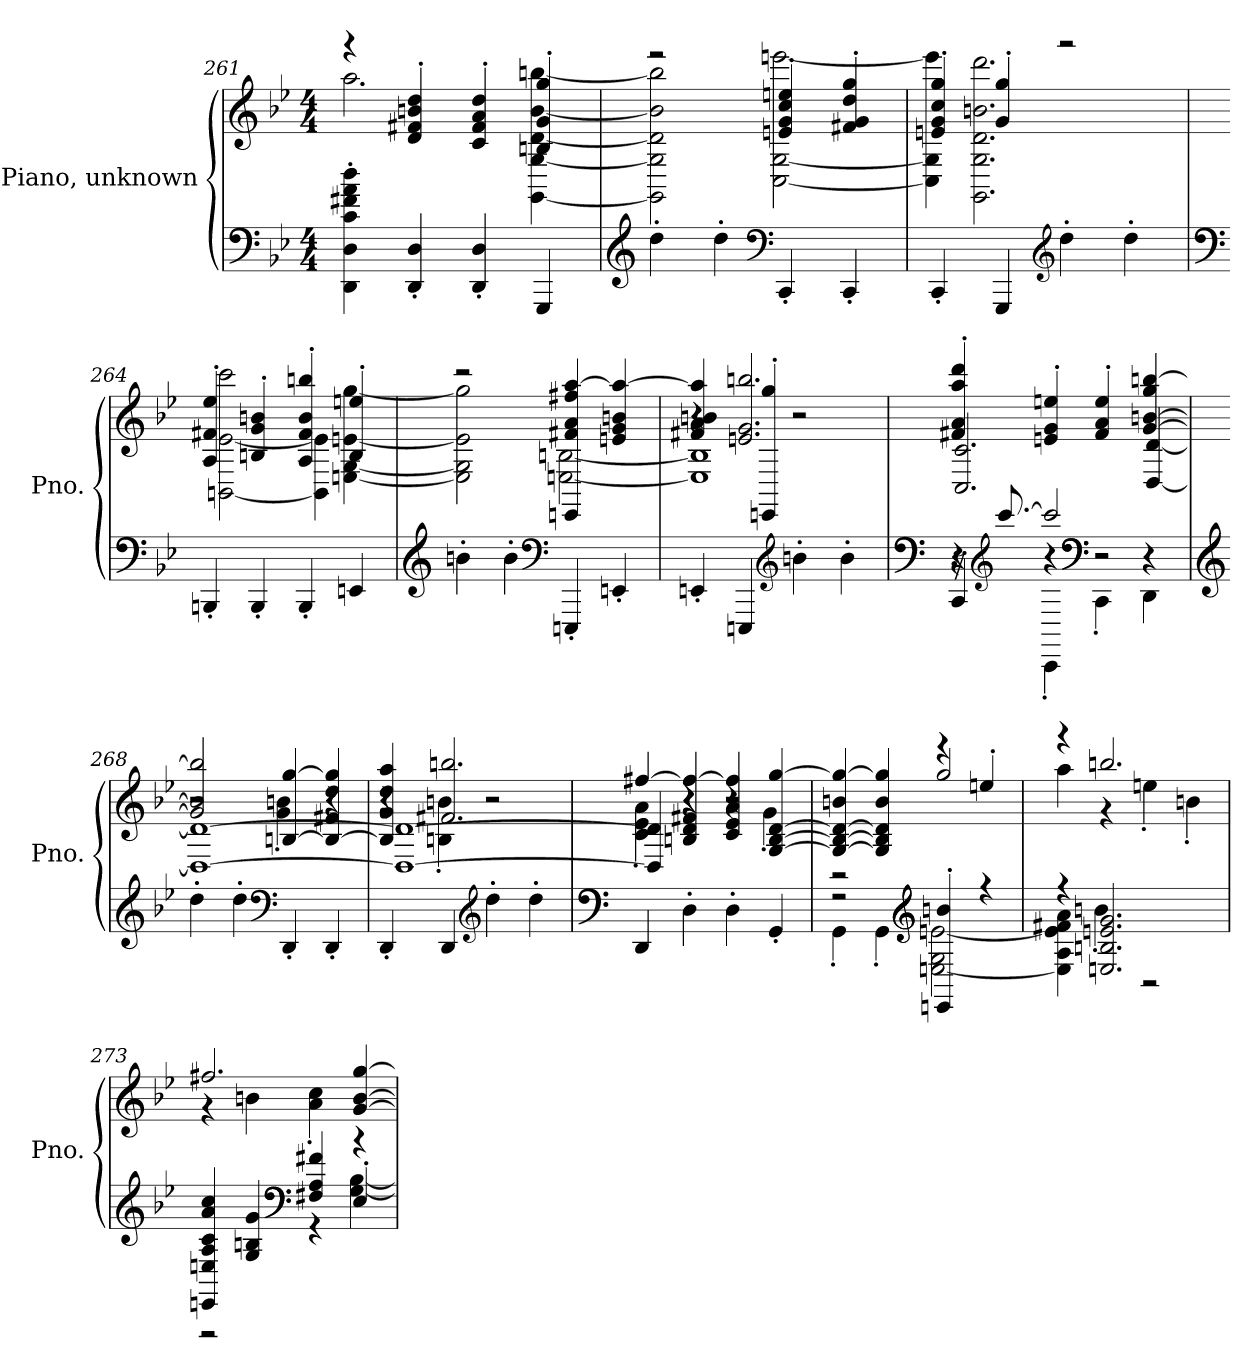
**kern	**kern
*part1	*part1
*staff2	*staff1
*I"Piano, unknown	*
*I'Pno.	*
!!LO:PB:g=z
*clefF4	*clefG2
*k[b-e-]	*k[b-e-]
*M4/4	*M4/4
=261	=261
*	*^
4DD\' 4D\' 4c\' 4f#X\' 4a\' 4dd\'	4r	2.aa\
4DD/' 4D/'	4d/' 4f#X/' 4bn/' 4dd/'	.
4DD/' 4D/'	4c/' 4f#/' 4a/' 4dd/'	.
4GGG/	4Bn/' 4g/' 4gg/'	[4GG\ [4G\ [4d\ [4b\ [4bbn\
=262	=262	=262
*clefG2	*	*
4dd'\	2r	2GG\] 2G\] 2d\] 2b\] 2bb\]
4dd'\	.	.
*clefF4	*	*
4CC'/	4en/' 4g/' 4cc/' 4een/'	[2C\ [2G\ [2eeen\
4CC'/	4f#X/' 4g/' 4dd/' 4gg/'	.
=263	=263	=263
4CC'/	4en/' 4g/' 4cc/' 4gg/'	4C\] 4G\] 4eee\]
4GGG/	4g/' 4gg/'	2.GG\ 2.G\ 2.d\ 2.bn\ 2.ddd\
*clefG2	*	*
4dd'\	2r	.
4dd'\	.	.
=264	=264	=264
*clefF4	*	*
4BBBn'/	4A/' 4f#X/' 4ee-/'	[2BBn\ [2e-\ 2ccc\
4BBB'/	4Bn/' 4g/' 4bn/'	.
4BBB'/	4A/' 4f#/' 4b/' 4bbn/'	4BB\] 4e-\]
4EEn/	4B/' 4een/'	[4En\ [4G\ [4en\ [4gg\
!!LO:LB:g=z	!!
=265	=265	=265
*clefG2	*	*
4bn'\	2r	2E\] 2G\] 2e\] 2gg\]
4b'\	.	.
*clefF4	*	*
4EEEn'/	4EEn/ 4f#X/ 4a/ 4ff#X/ [4aa/	[2En\ [2Bn\
4EEn'/	4en/ 4g/ 4bn/ 4aa/_	.
=266	=266	=266
*	*	*^
4EEn'/	4f#X/ 4a/ 4bn/ 4aa/]	1E] 1B]	4r
4EEEn/	2.en/ 2.g/ 2.bbn/	.	4EEn/' 4gg/'
*clefG2	*	*	*
4bn'\	.	.	2r
4b'\	.	.	.
*	*v	*v	*v
=267	=267
*clefF4	*
*^	*^
*	*^	*	*
16r	4r	4CC'/	4f#X/' 4a/' 4aa/' 4ddd/'	2.C/ 2.c/
*clefG2	*	*	*	*
[8.ccc/	.	.	.	.
2ccc/]	4CC'\	4r	4en/' 4g/' 4een/'	.
*clefF4	*	*	*	*
.	4CC'\	2r	4f#/' 4a/' 4ee/'	.
4r	4DD\	.	[4g/ [4bn/ 4gg/ [4bbn/	[4D/ [4d/
*v	*v	*v	*	*
*	*v	*v
=268	=268
*clefG2	*
*	*^
*	*	*^
4dd'\	2g/] 2b/] 2bb/]	2r	1D_ 1d_
4dd'\	.	.	.
*clefF4	*	*	*
4DD'/	[4Bn/ [4gg/	4g\' 4bn\'	.
4DD'/	4B/_ 4f#X/ 4dd/ 4gg/]	4r	.
!!LO:LB:g=z	!!	!!
=269	=269	=269	=269
4DD'/	4B/] 4g/ 4dd/ 4aa/	4r	1D_ 1d_
4DD/	2.f#X/ 2.bbn/	4Bn\' 4bn\'	.
*clefG2	*	*	*
4dd'\	.	2r	.
4dd'\	.	.	.
=270	=270	=270	=270
*clefF4	*	*	*
4DD/	[4ff#X/	4c\' 4e-\' 4a\'	4D/] 4d/]
4D'\	4Bn/ 4d/ 4f#X/ 4ff#/_	4r	4r
4D'\	4c/ 4e-/ 4a/ 4ff#/]	4r	2r
4GG'/	[4G/ [4B/ [4d/ [4gg/	4g'\	.
*	*	*v	*v
=271	=271	=271
*^	*	*
2r	4GG'\	4G/_ 4B/_ 4d/_ 4bn/ 4gg/_	2r
.	4GG'\	4G/] 4B/] 4d/] 4b/ 4gg/]	.
*clefG2	*	*	*
4EEn/' 4bn/'	[2En\ 2G\ [2en\	4r	2gg/
4r	.	4een'/	.
=272	=272	=272	=272
4r	4E\] 4A\ 4e\] 4f#X\ 4a\	4r	4aa\
2.En/ 2.Bn/ 2.en/ 2.g/	4bn'\	2.bbn/	4r
.	2r	.	4een'\
.	.	.	4bn'\
!!LO:LB:g=z	!!
=273	=273	=273	=273
4EEn/ 4En/ 4A/ 4c/ 4a/ 4cc/	2r	2.ff#X/	4r
4G/ 4Bn/ 4g/	.	.	4bn\
*clefF4	*	*	*
4F#X/ 4A/ 4f#X/	4r	.	4a\' 4cc\'
4E'/	[4G\ [4B\	[4g/ [4b/ [4gg/	4r
*v	*v	*	*
*	*v	*v
=	=
*-	*-
